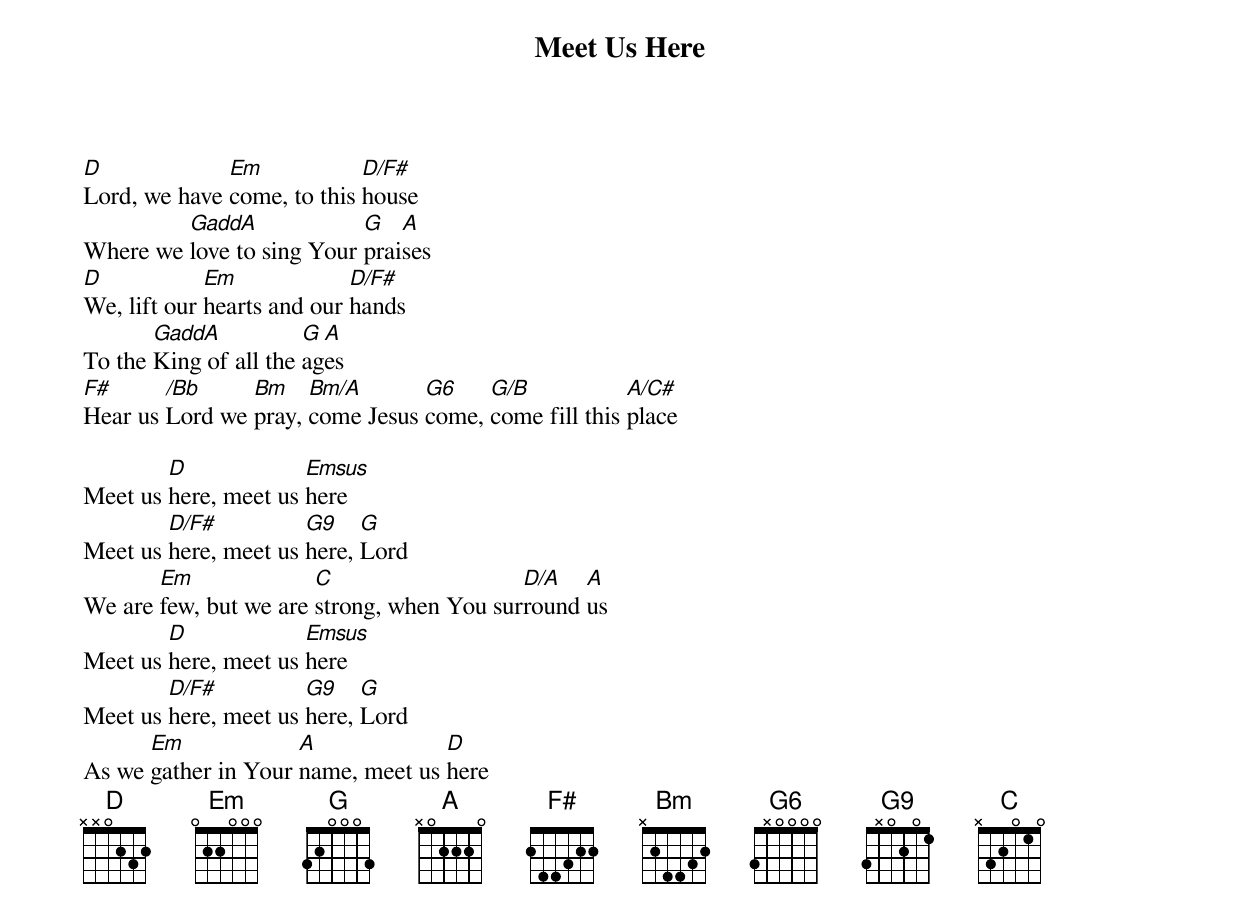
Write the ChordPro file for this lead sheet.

{title: Meet Us Here}
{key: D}
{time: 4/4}
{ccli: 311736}
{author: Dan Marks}
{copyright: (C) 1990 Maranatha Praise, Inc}

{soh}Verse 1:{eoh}
[D]Lord, we have [Em]come, to this [D/F#]house
Where we [GaddA]love to sing Your [G]prai[A]ses
[D]We, lift our [Em]hearts and our [D/F#]hands
To the [GaddA]King of all the [G]ag[A]es
[F#]Hear us [/Bb]Lord we [Bm]pray, [Bm/A]come Jesus [G6]come, [G/B]come fill this [A/C#]place

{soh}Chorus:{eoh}
Meet us [D]here, meet us [Emsus]here
Meet us [D/F#]here, meet us [G9]here, [G]Lord
We are [Em]few, but we are [C]strong, when You sur[D/A]round [A]us
Meet us [D]here, meet us [Emsus]here
Meet us [D/F#]here, meet us [G9]here, [G]Lord
As we [Em]gather in Your [A]name, meet us [D]here
